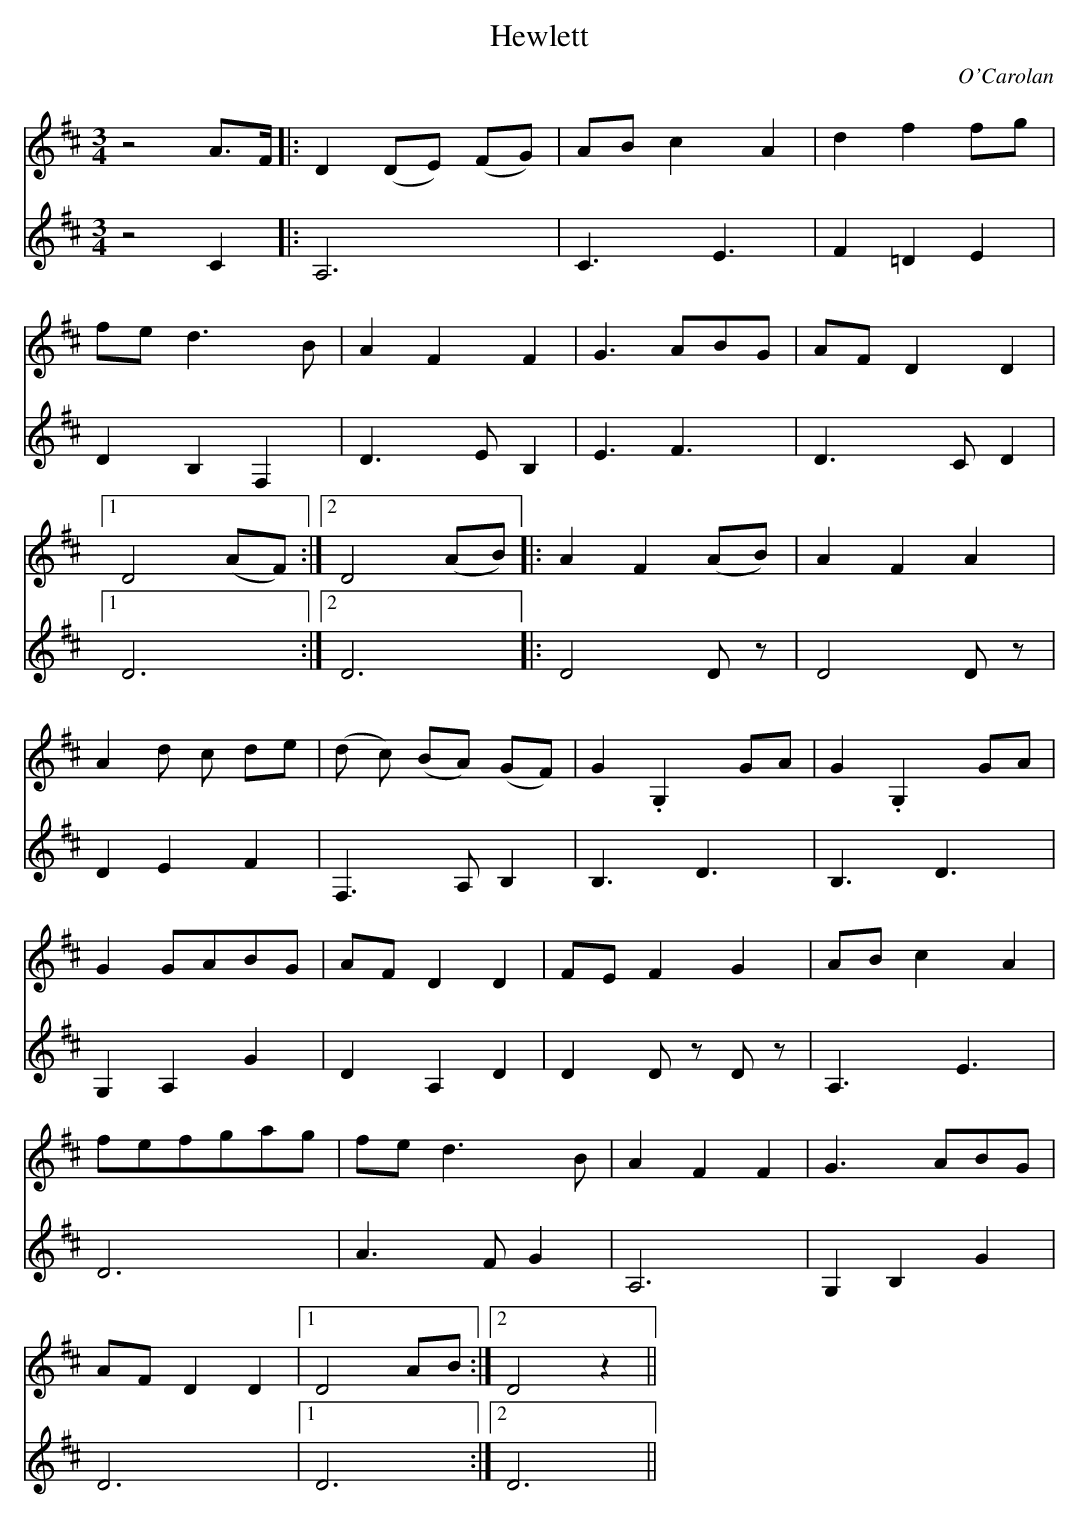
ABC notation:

X:1
T: Hewlett
C: O'Carolan
M: 3/4 % time signature
L: 1/4 % default length
%%staves S1 | S2
V: S1 clef=treble
V: S2 clef=treble
K: D % key signature
[V: S1]  z2 A3/4F// |: D (D/E/) (F/G/) | A/B/ c A | d f f/g/ |
[V: S2]  z2 C |: A,3 | C3/2 E3/2 | F =D E |
[V: S1]  f/e/ d3/2 B/ | A F F | G3/2 A/B/G/ | A/F/ D D |1
[V: S2]  D B, F, | D3/2 E/ B, | E3/2 F3/2 | D3/2 C/ D |1
[V: S1]  D2 (A/F/) :|2  D2 (A/B/) |: A F (A/B/) | A F A |
[V: S2]  D3 :|2  D3 |: D2 D/ z/ | D2 D/ z/ |
[V: S1]  A d/ c/ d/e/ | (d/ c/) (B/A/) (G/F/) | G .G, G/A/ | G .G, G/A/ |
[V: S2]  D E F | F,3/2 A,/ B, | B,3/2 D3/2 | B,3/2 D3/2 |
[V: S1]  G G/A/B/G/ | A/F/ D D | F/E/ F G | A/B/ c A |
[V: S2]  G, A, G | D A, D | D D/ z/ D/ z/ | A,3/2 E3/2 |
[V: S1]  f/e/f/g/a/g/ | f/e/ d3/2 B/ | A F F | G3/2 A/B/G/ |
[V: S2]  D3 | A3/2 F/ G | A,3 | G, B, G |
[V: S1]  A/F/ D D |1 D2 A/B/ :|2 D2 z ||
[V: S2]  D3 |1 D3 :|2 D3 ||
